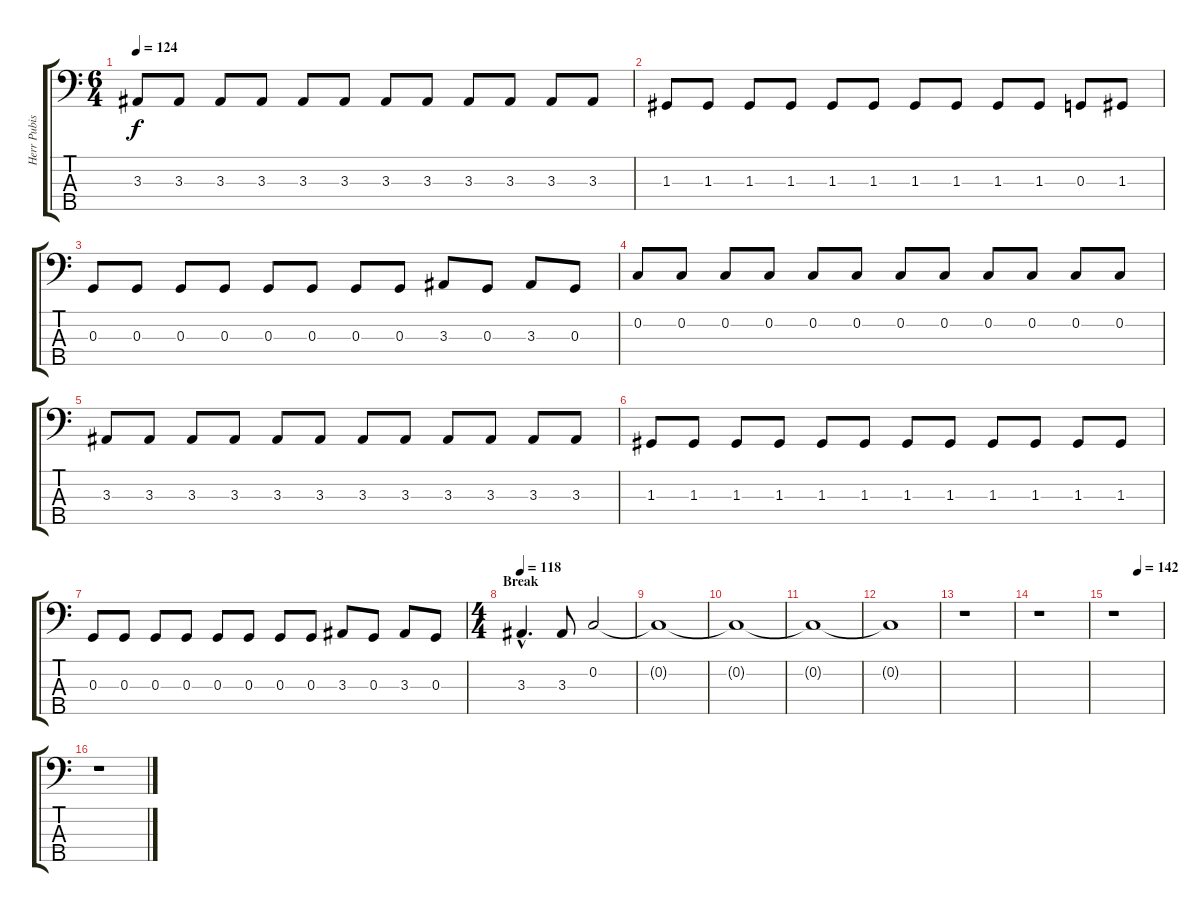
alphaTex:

\track ("Herr Pubis (Bassist Scum)" "Herr Pubis") {instrument electricbasspick}
\staff {score tabs}
\tuning (F2 C2 G1 D1 A0) {hide}
\ts (6 4)
\tempo 124
\clef f4
\ks c
3.3.8{dy f} 3.3.8 3.3.8 3.3.8 3.3.8 3.3.8 3.3.8 3.3.8 3.3.8 3.3.8 3.3.8 3.3.8 |
1.3.8 1.3.8 1.3.8 1.3.8 1.3.8 1.3.8 1.3.8 1.3.8 1.3.8 1.3.8 0.3.8 1.3.8 |
0.3.8 0.3.8 0.3.8 0.3.8 0.3.8 0.3.8 0.3.8 0.3.8 3.3.8 0.3.8 3.3.8 0.3.8 |
0.2.8 0.2.8 0.2.8 0.2.8 0.2.8 0.2.8 0.2.8 0.2.8 0.2.8 0.2.8 0.2.8 0.2.8 |
3.3.8 3.3.8 3.3.8 3.3.8 3.3.8 3.3.8 3.3.8 3.3.8 3.3.8 3.3.8 3.3.8 3.3.8 |
1.3.8 1.3.8 1.3.8 1.3.8 1.3.8 1.3.8 1.3.8 1.3.8 1.3.8 1.3.8 1.3.8 1.3.8 |
0.3.8 0.3.8 0.3.8 0.3.8 0.3.8 0.3.8 0.3.8 0.3.8 3.3.8 0.3.8 3.3.8 0.3.8 |
\ts (4 4)
\section ("" "Break")
\tempo 118
3.3{hac}.4{d} 3.3.8 0.2.2 |
0.2{t}.1 |
0.2{t}.1 |
0.2{t}.1 |
0.2{t}.1 |
r.1 |
r.1 |
\tempo (142 0.5)
r.1 |
r.1
